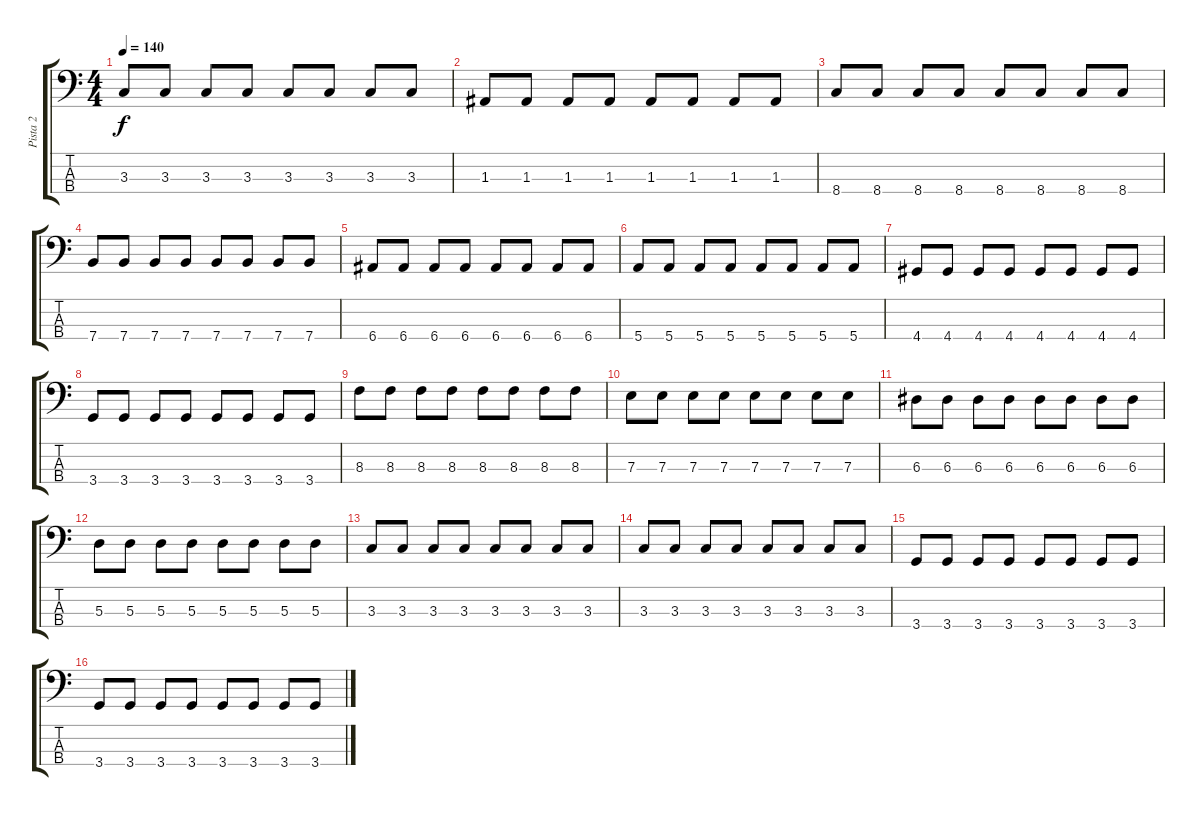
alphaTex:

\track ("Pista 2" "Pista 2") {instrument electricbassfinger}
\staff {score tabs}
\tuning (G2 D2 A1 E1) {hide}
\ts (4 4)
\tempo 140
\clef f4
\ks c
3.3.8{dy f} 3.3.8 3.3.8 3.3.8 3.3.8 3.3.8 3.3.8 3.3.8 |
1.3.8 1.3.8 1.3.8 1.3.8 1.3.8 1.3.8 1.3.8 1.3.8 |
8.4.8 8.4.8 8.4.8 8.4.8 8.4.8 8.4.8 8.4.8 8.4.8 |
7.4.8 7.4.8 7.4.8 7.4.8 7.4.8 7.4.8 7.4.8 7.4.8 |
6.4.8 6.4.8 6.4.8 6.4.8 6.4.8 6.4.8 6.4.8 6.4.8 |
5.4.8 5.4.8 5.4.8 5.4.8 5.4.8 5.4.8 5.4.8 5.4.8 |
4.4.8 4.4.8 4.4.8 4.4.8 4.4.8 4.4.8 4.4.8 4.4.8 |
3.4.8 3.4.8 3.4.8 3.4.8 3.4.8 3.4.8 3.4.8 3.4.8 |
8.3.8 8.3.8 8.3.8 8.3.8 8.3.8 8.3.8 8.3.8 8.3.8 |
7.3.8 7.3.8 7.3.8 7.3.8 7.3.8 7.3.8 7.3.8 7.3.8 |
6.3.8 6.3.8 6.3.8 6.3.8 6.3.8 6.3.8 6.3.8 6.3.8 |
5.3.8 5.3.8 5.3.8 5.3.8 5.3.8 5.3.8 5.3.8 5.3.8 |
3.3.8 3.3.8 3.3.8 3.3.8 3.3.8 3.3.8 3.3.8 3.3.8 |
3.3.8 3.3.8 3.3.8 3.3.8 3.3.8 3.3.8 3.3.8 3.3.8 |
3.4.8 3.4.8 3.4.8 3.4.8 3.4.8 3.4.8 3.4.8 3.4.8 |
3.4.8 3.4.8 3.4.8 3.4.8 3.4.8 3.4.8 3.4.8 3.4.8
